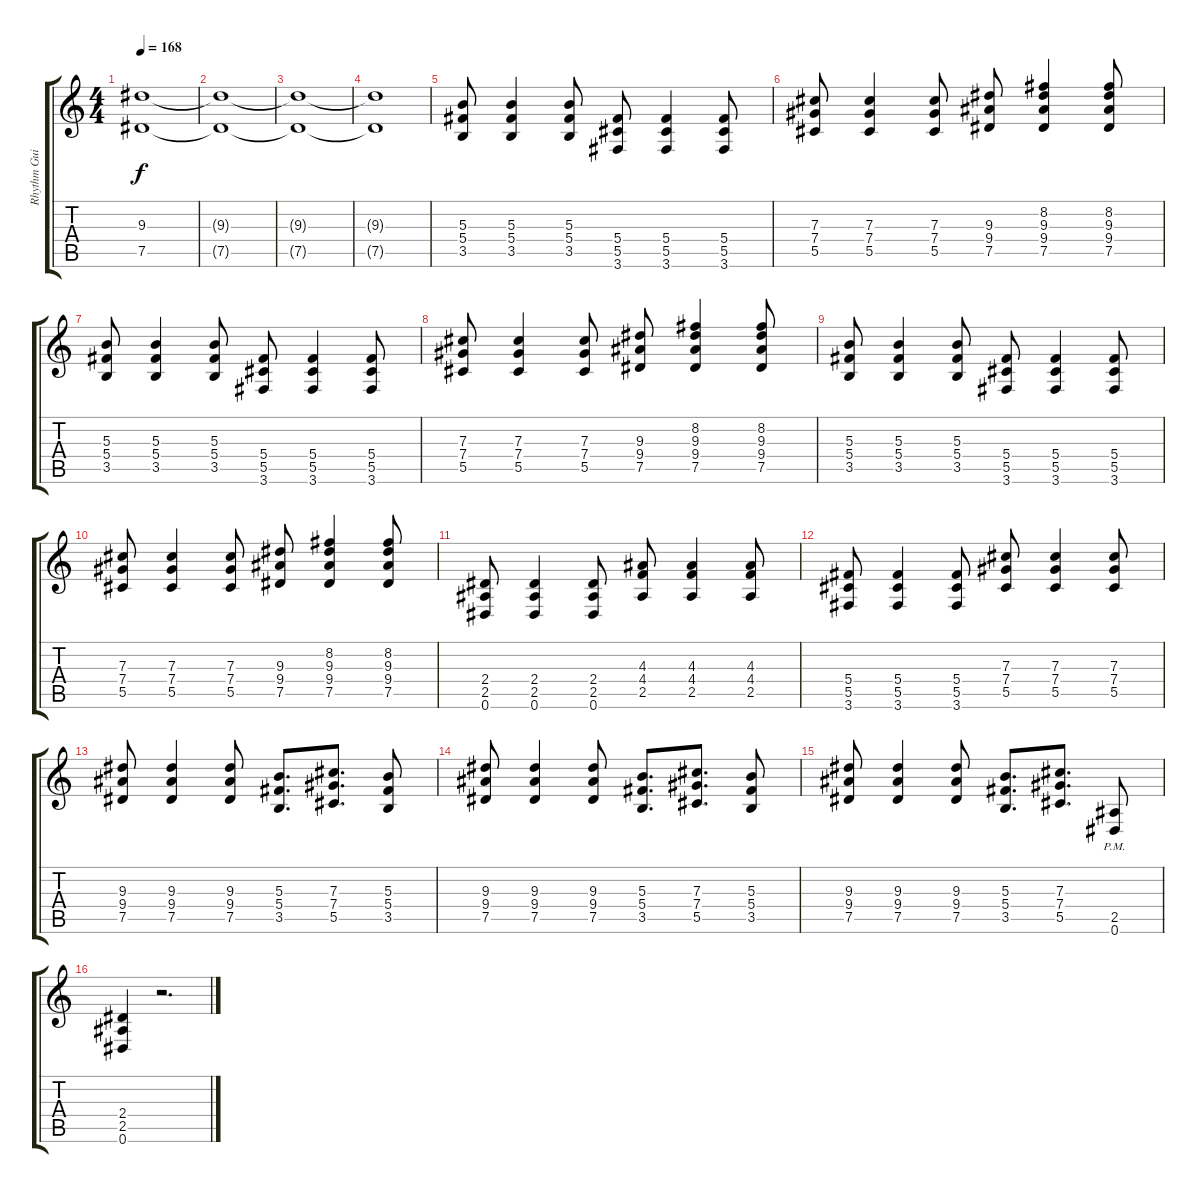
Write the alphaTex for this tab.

\track ("Rhythm Guitar" "Rhythm Gui") {instrument distortionguitar}
\staff {score tabs}
\tuning (Eb4 Bb3 Gb3 Db3 Ab2 Eb2) {hide}
\ts (4 4)
\tempo 168
\clef g2
\ks c
(9.3{t} 7.5{t}).1{dy f} |
(9.3{t} 7.5{t}).1{volume 0} |
(9.3{t} 7.5{t}).1 |
(9.3{t} 7.5{t}).1 |
(5.3 5.4 3.5).8{volume 16} (5.3 5.4 3.5).4 (5.3 5.4 3.5).8 (5.4 5.5 3.6).8 (5.4 5.5 3.6).4 (5.4 5.5 3.6).8 |
(7.3 7.4 5.5).8 (7.3 7.4 5.5).4 (7.3 7.4 5.5).8 (9.3 9.4 7.5).8 (8.2 9.3 9.4 7.5).4 (8.2 9.3 9.4 7.5).8 |
(5.3 5.4 3.5).8 (5.3 5.4 3.5).4 (5.3 5.4 3.5).8 (5.4 5.5 3.6).8 (5.4 5.5 3.6).4 (5.4 5.5 3.6).8 |
(7.3 7.4 5.5).8 (7.3 7.4 5.5).4 (7.3 7.4 5.5).8 (9.3 9.4 7.5).8 (8.2 9.3 9.4 7.5).4 (8.2 9.3 9.4 7.5).8 |
(5.3 5.4 3.5).8 (5.3 5.4 3.5).4 (5.3 5.4 3.5).8 (5.4 5.5 3.6).8 (5.4 5.5 3.6).4 (5.4 5.5 3.6).8 |
(7.3 7.4 5.5).8 (7.3 7.4 5.5).4 (7.3 7.4 5.5).8 (9.3 9.4 7.5).8 (8.2 9.3 9.4 7.5).4 (8.2 9.3 9.4 7.5).8 |
(2.4 2.5 0.6).8 (2.4 2.5 0.6).4 (2.4 2.5 0.6).8 (4.3 4.4 2.5).8 (4.3 4.4 2.5).4 (4.3 4.4 2.5).8 |
(5.4 5.5 3.6).8 (5.4 5.5 3.6).4 (5.4 5.5 3.6).8 (7.3 7.4 5.5).8 (7.3 7.4 5.5).4 (7.3 7.4 5.5).8 |
(9.3 9.4 7.5).8 (9.3 9.4 7.5).4 (9.3 9.4 7.5).8 (5.3 5.4 3.5).8{d} (7.3 7.4 5.5).8{d} (5.3 5.4 3.5).8 |
(9.3 9.4 7.5).8 (9.3 9.4 7.5).4 (9.3 9.4 7.5).8 (5.3 5.4 3.5).8{d} (7.3 7.4 5.5).8{d} (5.3 5.4 3.5).8 |
(9.3 9.4 7.5).8 (9.3 9.4 7.5).4 (9.3 9.4 7.5).8 (5.3 5.4 3.5).8{d} (7.3 7.4 5.5).8{d} (2.5{pm} 0.6{pm}).8 |
(2.4 2.5 0.6).4 r.2{d}
